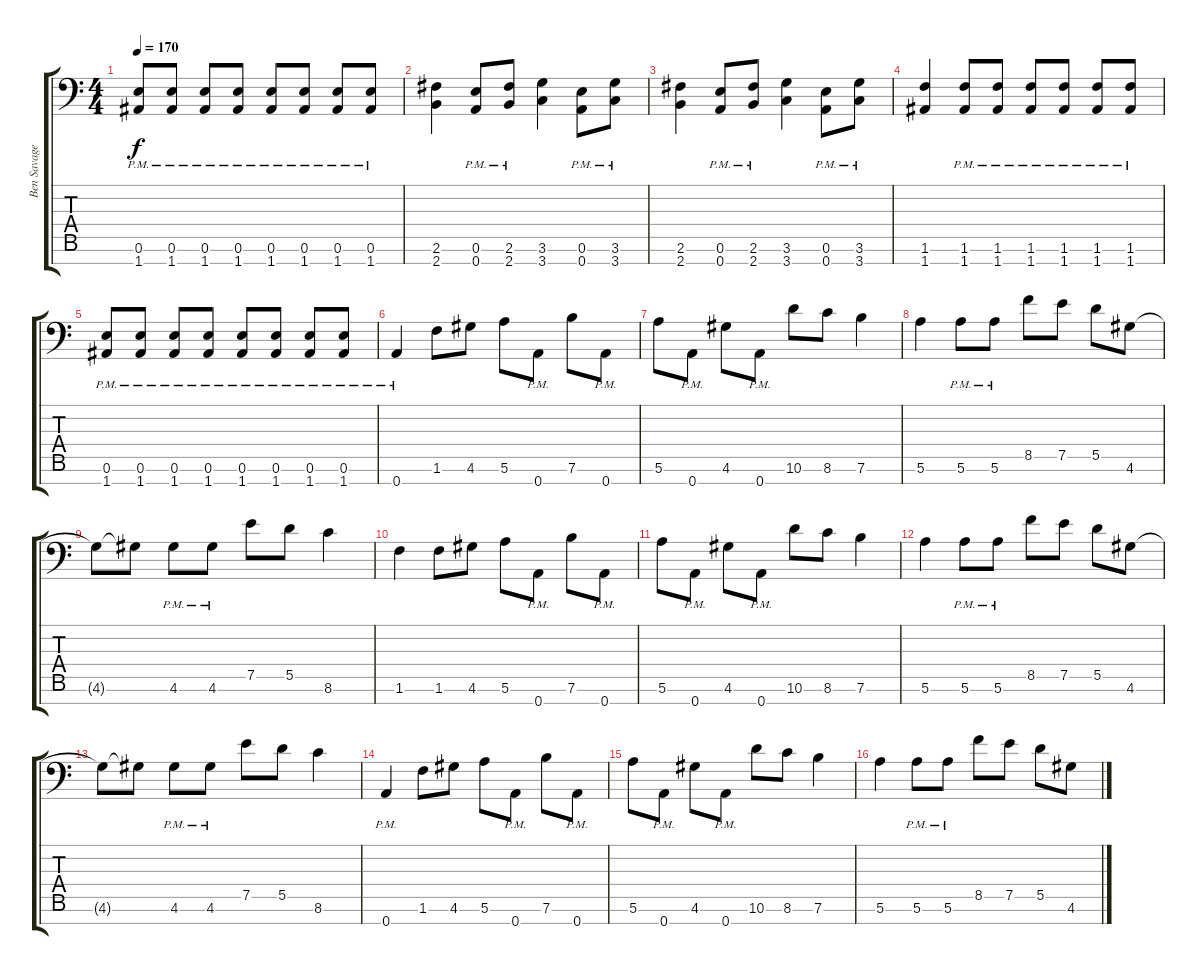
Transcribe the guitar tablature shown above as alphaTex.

\track ("Ben Savage" "Ben Savage") {instrument distortionguitar}
\staff {score tabs}
\tuning (E4 B3 G3 D3 A2 E2 A1) {hide}
\ts (4 4)
\tempo 170
\clef f4
\ks c
(0.6{pm} 1.7{pm}).8{dy f} (0.6{pm} 1.7{pm}).8 (0.6{pm} 1.7{pm}).8 (0.6{pm} 1.7{pm}).8 (0.6{pm} 1.7{pm}).8 (0.6{pm} 1.7{pm}).8 (0.6{pm} 1.7{pm}).8 (0.6{pm} 1.7{pm}).8 |
(2.6 2.7).4 (0.6{pm} 0.7{pm}).8 (2.6{pm} 2.7{pm}).8 (3.6 3.7).4 (0.6{pm} 0.7{pm}).8 (3.6{pm} 3.7{pm}).8 |
(2.6 2.7).4 (0.6{pm} 0.7{pm}).8 (2.6{pm} 2.7{pm}).8 (3.6 3.7).4 (0.6{pm} 0.7{pm}).8 (3.6{pm} 3.7{pm}).8 |
(1.6 1.7).4 (1.6{pm} 1.7{pm}).8 (1.6{pm} 1.7{pm}).8 (1.6{pm} 1.7{pm}).8 (1.6{pm} 1.7{pm}).8 (1.6{pm} 1.7{pm}).8 (1.6{pm} 1.7{pm}).8 |
(0.6{pm} 1.7{pm}).8 (0.6{pm} 1.7{pm}).8 (0.6{pm} 1.7{pm}).8 (0.6{pm} 1.7{pm}).8 (0.6{pm} 1.7{pm}).8 (0.6{pm} 1.7{pm}).8 (0.6{pm} 1.7{pm}).8 (0.6{pm} 1.7{pm}).8 |
0.7{pm}.4 1.6.8 4.6.8 5.6.8 0.7{pm}.8 7.6.8 0.7{pm}.8 |
5.6.8 0.7{pm}.8 4.6.8 0.7{pm}.8 10.6.8 8.6.8 7.6.4 |
5.6.4 5.6{pm}.8 5.6{pm}.8 8.5.8 7.5.8 5.5.8 4.6.8 |
4.6{t}.8 4.6{t}.8 4.6{pm}.8 4.6{pm}.8 7.5.8 5.5.8 8.6.4 |
1.6.4 1.6.8 4.6.8 5.6.8 0.7{pm}.8 7.6.8 0.7{pm}.8 |
5.6.8 0.7{pm}.8 4.6.8 0.7{pm}.8 10.6.8 8.6.8 7.6.4 |
5.6.4 5.6{pm}.8 5.6{pm}.8 8.5.8 7.5.8 5.5.8 4.6.8 |
4.6{t}.8 4.6{t}.8 4.6{pm}.8 4.6{pm}.8 7.5.8 5.5.8 8.6.4 |
0.7{pm}.4 1.6.8 4.6.8 5.6.8 0.7{pm}.8 7.6.8 0.7{pm}.8 |
5.6.8 0.7{pm}.8 4.6.8 0.7{pm}.8 10.6.8 8.6.8 7.6.4 |
5.6.4 5.6{pm}.8 5.6{pm}.8 8.5.8 7.5.8 5.5.8 4.6.8
